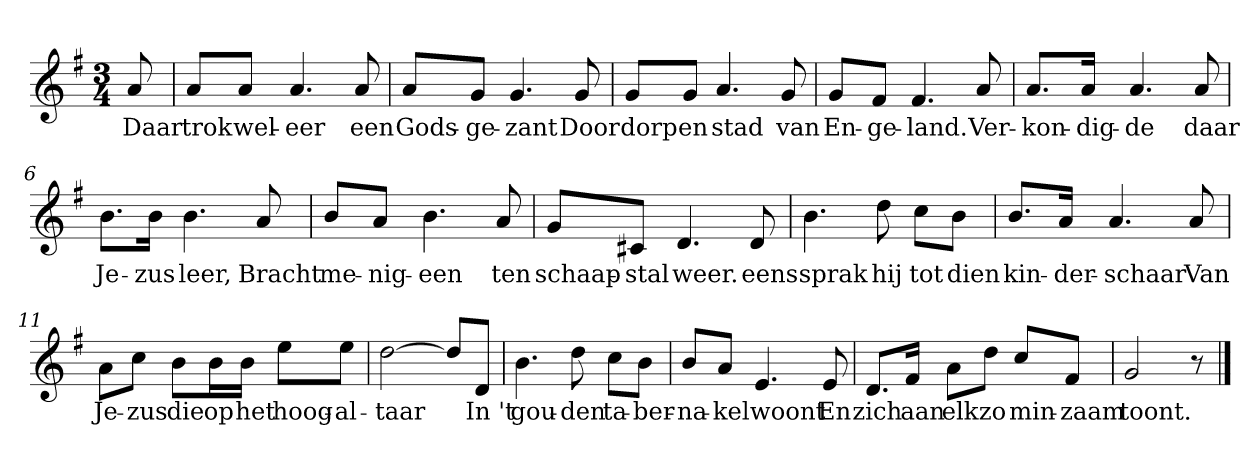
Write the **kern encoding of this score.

**kern	**text
*part1	*part1
*staff1	*staff1
*clefG2	*
*k[f#]	*
*G:	*
*M3/4	*
*MM120	*
=	=
8a	Daar
=1	=1
8a/L	trok
8a/J	wel-
4.a	-eer
8a	een
=2	=2
8a/L	Gods-
8g/J	-ge-
4.g	-zant
8g	Door
=3	=3
8g/L	dorp
8g/J	en
4.a	stad
8g	van
=4	=4
8g/L	En-
8f#/J	-ge-
4.f#	-land.
8a	Ver-
=5	=5
8.a/L	-kon-
16a/Jk	-dig-
4.a	-de
8a	daar
=6	=6
8.b\L	Je-
16b\Jk	-zus
4.b	leer,
8a	Bracht
=7	=7
8b/L	me-
8a/J	-nig-
4.b	-een
8a	ten
=8	=8
8g/L	schaap-
8c#X/J	-stal
4.d	weer.
8d	eens
=9	=9
4.b	sprak
8dd	hij
8cc\L	tot
8b\J	dien
=10	=10
8.b/L	kin-
16a/Jk	-der-
4.a	-schaar
8a	Van
=11	=11
8a\L	Je-
8cc\J	-zus
8b\L	die
16b\L	op
16b\JJ	het
8ee\L	hoog-
8ee\J	-al-
=12	=12
[2dd	-taar
8dd/L]	.
8d/J	In 't
=13	=13
4.b	gou-
8dd	-den
8cc\L	ta-
8b\J	-ber-
=14	=14
8b/L	-na-
8a/J	-kel
4.e	woont
8e	En
=15	=15
8.d/L	zich
16f#/Jk	aan
8a\L	elk
8dd\J	zo
8cc/L	min-
8f#/J	-zaam
=16	=16
2g	toont.
8r	.
==	==
*-	*-
